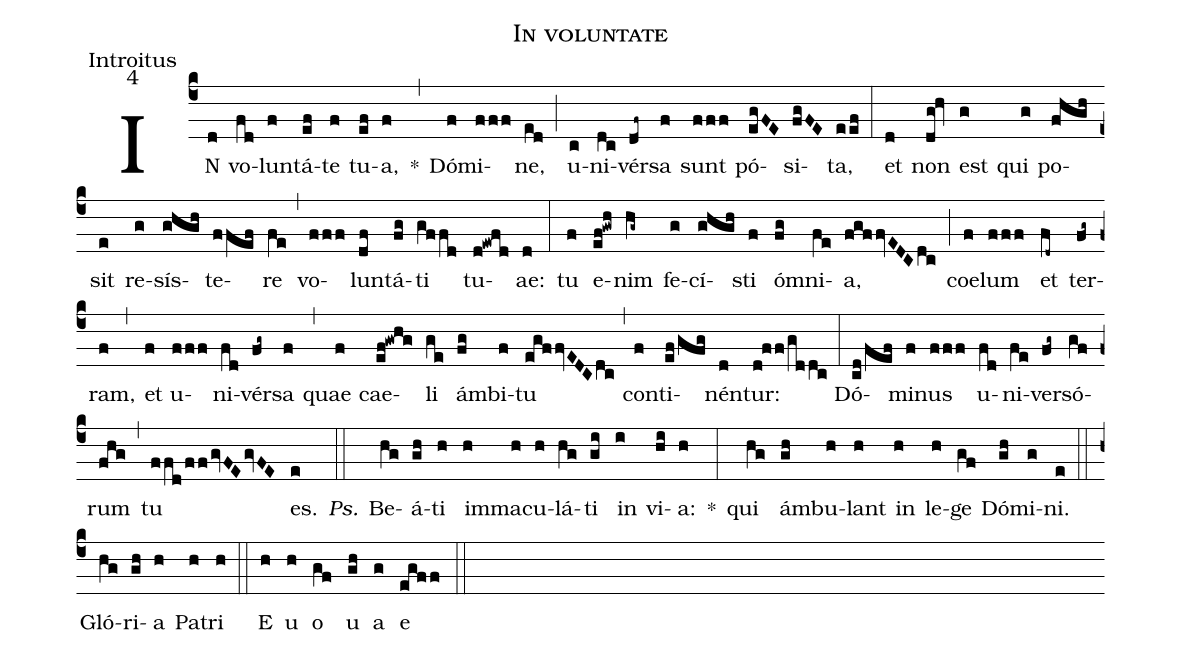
name:In voluntate;
office-part:Introitus;
mode:4;
%%
(c4) IN(d) vo(fd)lun(f)tá(ef)te(f) tu(ef)a,(f) *(,) Dó(f)mi(fff)ne,(ed) (;) u(c)ni(dc)vér(df~)sa(f) sunt(fff) pó(egFE)si(fgFE)ta,(eef) (:) et(d) non(dg!hv) est(g) qui(g) po(fhgh)sit(e) re(g)sís(ghgh)te(ffef)re(fe) (,) vo(fff)lun(df)tá(fg)ti(gffd) tu(d!ewfd)ae:(d) (:) tu(f) e(ef!gwh)nim(hg~) fe(g)cí(ghgh)sti(f) óm(fg)ni(fe)a,(fgffvEDC/dc) (;) coe(f)lum(fff) et(fd~) ter(fg~)ram,(f) (,) et(f) u(fff)ni(fd)vér(fg~)sa(f) (,) quae(f) cae(ef!gwhg)li(ge) ám(fg)bi(f)tu(egffvEDC/dc) (,) con(f)ti(ef/gfg)nén(d)tur:(d!ff/gddc) (:) Dó(cd/fef)mi(f)nus(fff) u(fd)ni(fe)ver(fg~)só(gf)rum(fhg) (,) tu(ffd/ff/gvFE/gvFE) es.(e) <i>Ps.</i>(::) Be(hg)á(gh)ti(h) im(h)ma(h)cu(h)lá(hg)ti(gi) in(i) vi(hi)a:(h) *(:) qui(hg) ám(gh)bu(h)lant(h) in(h) le(h)ge(gf) Dó(gh)mi(g)ni.(e) (::) Gló(hg)ri(gh)a(h) Pa(h)tri(h) (::) E(h) u(h) o(gf) u(gh) a(g) e(egff) (::)
